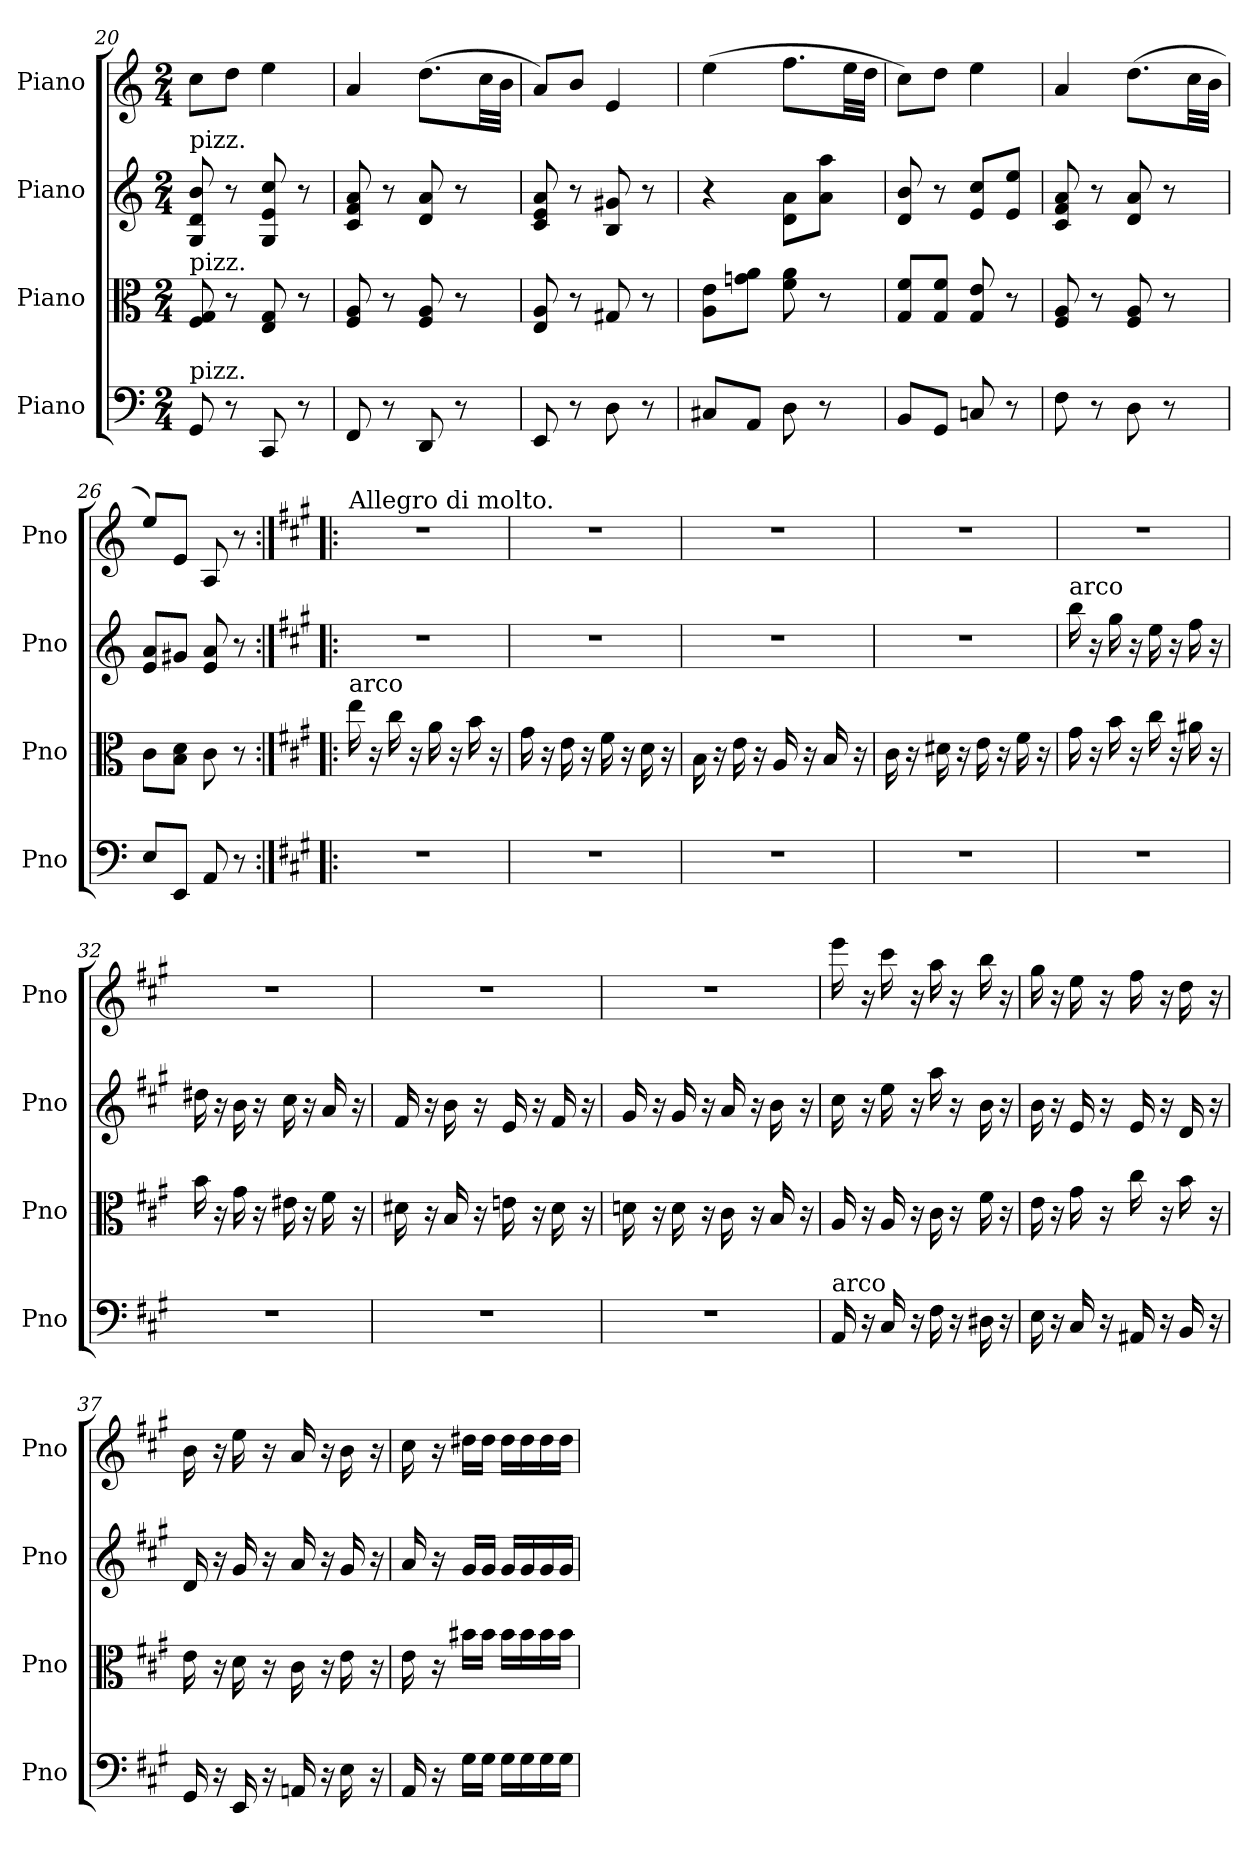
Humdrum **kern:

**kern	**kern	**kern	**kern
*part4	*part3	*part2	*part1
*staff4	*staff3	*staff2	*staff1
*I"Piano	*I"Piano	*I"Piano	*I"Piano
*I'Pno	*I'Pno	*I'Pno	*I'Pno
*clefF4	*clefC3	*clefG2	*clefG2
*k[]	*k[]	*k[]	*k[]
*M2/4	*M2/4	*M2/4	*M2/4
=20	=20	=20	=20
!	!	!LO:TX:a:t=pizz.	!
!	!LO:TX:a:t=pizz.	!	!
!LO:TX:a:t=pizz.	!	!	!
8GG/	8F/ 8G/	8G/ 8d/ 8b/	8cc\L
8r	8r	8r	8dd\J
8CC/	8E/ 8G/	8G/ 8e/ 8cc/	4ee\
8r	8r	8r	.
=21	=21	=21	=21
8FF/	8F/ 8A/	8c/ 8f/ 8a/	4a/
8r	8r	8r	.
8DD/	8F/ 8A/	8d/ 8a/	(8.dd\L
8r	8r	8r	.
.	.	.	32cc\LL
.	.	.	32b\JJJ
=22	=22	=22	=22
8EE/	8E/ 8A/	8c/ 8e/ 8a/	8a/L)
8r	8r	8r	8b/J
8D\	8G#X/	8B/ 8g#X/	4e/
8r	8r	8r	.
=23	=23	=23	=23
8C#X/L	8A\ 8e\L	4r	(4ee\
8AA/J	8gn\ 8a\J	.	.
8D\	8f\ 8a\	8d\ 8a\L	8.ff\L
8r	8r	8a\ 8aa\J	.
.	.	.	32ee\LL
.	.	.	32dd\JJJ
!!LO:LB:g=z
=24	=24	=24	=24
8BB/L	8G/ 8f/L	8d/ 8b/	8cc\L)
8GG/J	8G/ 8f/J	8r	8dd\J
8Cn/	8G/ 8e/	8e/ 8cc/L	4ee\
8r	8r	8e/ 8ee/J	.
=25	=25	=25	=25
8F\	8F/ 8A/	8c/ 8f/ 8a/	4a/
8r	8r	8r	.
8D\	8F/ 8A/	8d/ 8a/	(8.dd\L
8r	8r	8r	.
.	.	.	32cc\LL
.	.	.	32b\JJJ
=26	=26	=26	=26
8E/L	8c\L	8e/ 8a/L	8ee/L)
8EE/J	8B\ 8d\J	8g#X/J	8e/J
8AA/	8c\	8e/ 8a/	8A/
8r	8r	8r	8r
=27:|!|:	=27:|!|:	=27:|!|:	=27:|!|:
*k[f#c#g#]	*k[f#c#g#]	*k[f#c#g#]	*k[f#c#g#]
!	!	!	!LO:TX:a:t=Allegro di molto.
!	!LO:TX:a:t=arco	!	!
2r	16ee\	2r	2r
.	16r	.	.
.	16cc#\	.	.
.	16r	.	.
.	16a\	.	.
.	16r	.	.
.	16b\	.	.
.	16r	.	.
=28	=28	=28	=28
2r	16g#\	2r	2r
.	16r	.	.
.	16e\	.	.
.	16r	.	.
.	16f#\	.	.
.	16r	.	.
.	16d\	.	.
.	16r	.	.
=29	=29	=29	=29
2r	16B\	2r	2r
.	16r	.	.
.	16e\	.	.
.	16r	.	.
.	16A/	.	.
.	16r	.	.
.	16B/	.	.
.	16r	.	.
=30	=30	=30	=30
2r	16c#\	2r	2r
.	16r	.	.
.	16d#X\	.	.
.	16r	.	.
.	16e\	.	.
.	16r	.	.
.	16f#\	.	.
.	16r	.	.
=31	=31	=31	=31
!	!	!LO:TX:a:t=arco	!
2r	16g#\	16bb\	2r
.	16r	16r	.
.	16b\	16gg#\	.
.	16r	16r	.
.	16cc#\	16ee\	.
.	16r	16r	.
.	16a#X\	16ff#\	.
.	16r	16r	.
=32	=32	=32	=32
2r	16b\	16dd#X\	2r
.	16r	16r	.
.	16g#\	16b\	.
.	16r	16r	.
.	16e#X\	16cc#\	.
.	16r	16r	.
.	16f#\	16a/	.
.	16r	16r	.
!!LO:PB:g=z
=33	=33	=33	=33
2r	16d#X\	16f#/	2r
.	16r	16r	.
.	16B/	16b\	.
.	16r	16r	.
.	16en\	16e/	.
.	16r	16r	.
.	16d#\	16f#/	.
.	16r	16r	.
=34	=34	=34	=34
2r	16dn\	16g#/	2r
.	16r	16r	.
.	16d\	16g#/	.
.	16r	16r	.
.	16c#\	16a/	.
.	16r	16r	.
.	16B/	16b\	.
.	16r	16r	.
=35	=35	=35	=35
!LO:TX:a:t=arco	!	!	!
16AA/	16A/	16cc#\	16eee\
16r	16r	16r	16r
16C#/	16A/	16ee\	16ccc#\
16r	16r	16r	16r
16F#\	16c#\	16aa\	16aa\
16r	16r	16r	16r
16D#X\	16f#\	16b\	16bb\
16r	16r	16r	16r
=36	=36	=36	=36
16E\	16e\	16b\	16gg#\
16r	16r	16r	16r
16C#/	16g#\	16e/	16ee\
16r	16r	16r	16r
16AA#X/	16cc#\	16e/	16ff#\
16r	16r	16r	16r
16BB/	16b\	16d/	16dd\
16r	16r	16r	16r
=37	=37	=37	=37
16GG#/	16e\	16d/	16b\
16r	16r	16r	16r
16EE/	16d\	16g#/	16ee\
16r	16r	16r	16r
16AAn/	16c#\	16a/	16a/
16r	16r	16r	16r
16E\	16e\	16g#/	16b\
16r	16r	16r	16r
=38	=38	=38	=38
16AA/	16e\	16a/	16cc#\
16r	16r	16r	16r
16G#\LL	16b#X\LL	16g#/LL	16dd#X\LL
16G#\JJ	16b#\JJ	16g#/JJ	16dd#\JJ
16G#\LL	16b#\LL	16g#/LL	16dd#\LL
16G#\	16b#\	16g#/	16dd#\
16G#\	16b#\	16g#/	16dd#\
16G#\JJ	16b#\JJ	16g#/JJ	16dd#\JJ
=	=	=	=
*-	*-	*-	*-
